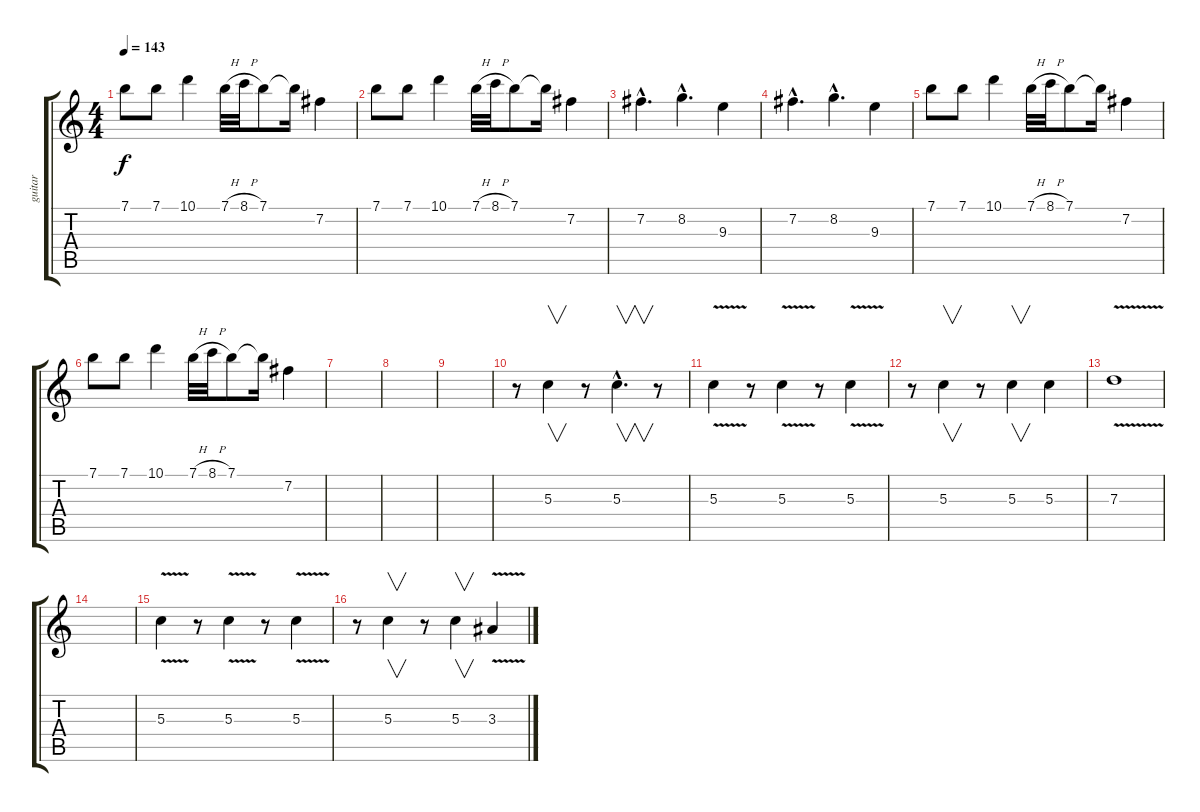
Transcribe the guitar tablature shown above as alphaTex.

\track ("guitar" "guitar") {instrument acousticguitarnylon}
\staff {score tabs}
\tuning (E4 B3 G3 D3 A2 E2) {hide}
\ts (4 4)
\tempo 143
\clef g2
\ks c
7.1.8{dy f} 7.1.8 10.1.4 7.1{h}.32 8.1{h}.32 7.1.8 7.1{t}.16 7.2.4 |
7.1.8 7.1.8 10.1.4 7.1{h}.32 8.1{h}.32 7.1.8 7.1{t}.16 7.2.4 |
7.2{hac}.4{d instrument distortionguitar} 8.2{hac}.4{d} 9.3.4 |
7.2{hac}.4{d} 8.2{hac}.4{d} 9.3.4 |
7.1.8 7.1.8 10.1.4 7.1{h}.32 8.1{h}.32 7.1.8 7.1{t}.16 7.2.4 |
7.1.8 7.1.8 10.1.4 7.1{h}.32 8.1{h}.32 7.1.8 7.1{t}.16 7.2.4 |
|
|
|
r.8{instrument electricguitarclean} 5.3.4{v} r.8 5.3{hac}.4{v d} r.8 |
5.3{v}.4 r.8 5.3{v}.4 r.8 5.3{v}.4 |
r.8 5.3.4{v} r.8 5.3.4{v} 5.3.4 |
7.3{v}.1 |
|
5.3{v}.4 r.8 5.3{v}.4 r.8 5.3{v}.4 |
r.8 5.3.4{v} r.8 5.3.4{v} 3.3{v}.4
